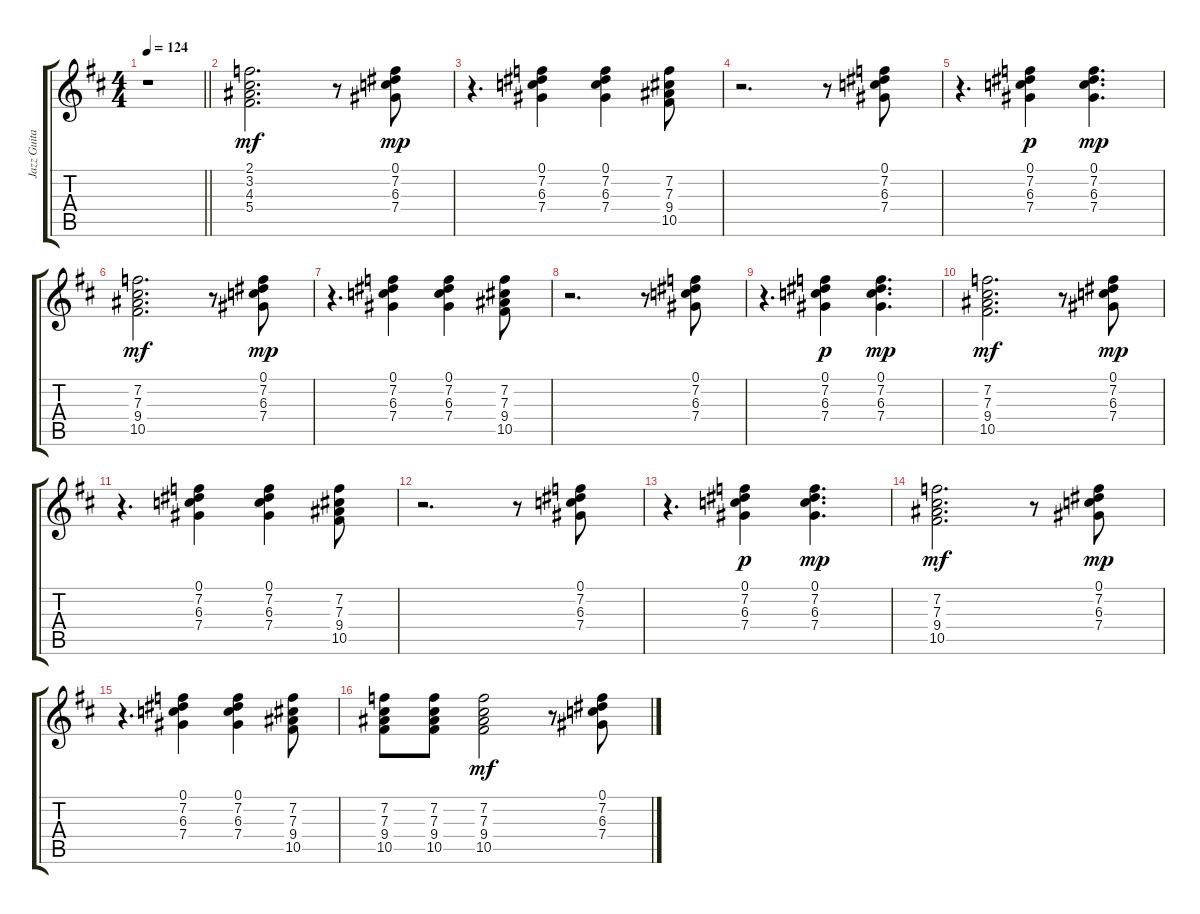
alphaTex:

\track ("Jazz Guitar" "Jazz Guita") {instrument electricguitarjazz}
\staff {score tabs}
\tuning (Eb4 Bb3 Gb3 Db3 Ab2 Eb2) {hide}
\ts (4 4)
\tempo 124
\clef g2
\barLineRight lightlight
\ks d
r.1{dy mf} |
(2.1 3.2 4.3 5.4).2{d} r.8 (0.1 7.2 6.3 7.4).8{dy mp} |
r.4{d} (0.1 7.2 6.3 7.4).4 (0.1 7.2 6.3 7.4).4 (7.2 7.3 9.4 10.5).8 |
r.2{d} r.8 (0.1 7.2 6.3 7.4).8 |
r.4{d} (0.1 7.2 6.3 7.4).4{dy p} (0.1 7.2 6.3 7.4).4{d dy mp} |
(7.2 7.3 9.4 10.5).2{d dy mf} r.8 (0.1 7.2 6.3 7.4).8{dy mp} |
r.4{d} (0.1 7.2 6.3 7.4).4 (0.1 7.2 6.3 7.4).4 (7.2 7.3 9.4 10.5).8 |
r.2{d} r.8 (0.1 7.2 6.3 7.4).8 |
r.4{d} (0.1 7.2 6.3 7.4).4{dy p} (0.1 7.2 6.3 7.4).4{d dy mp} |
(7.2 7.3 9.4 10.5).2{d dy mf} r.8 (0.1 7.2 6.3 7.4).8{dy mp} |
r.4{d} (0.1 7.2 6.3 7.4).4 (0.1 7.2 6.3 7.4).4 (7.2 7.3 9.4 10.5).8 |
r.2{d} r.8 (0.1 7.2 6.3 7.4).8 |
r.4{d} (0.1 7.2 6.3 7.4).4{dy p} (0.1 7.2 6.3 7.4).4{d dy mp} |
(7.2 7.3 9.4 10.5).2{d dy mf} r.8 (0.1 7.2 6.3 7.4).8{dy mp} |
r.4{d} (0.1 7.2 6.3 7.4).4 (0.1 7.2 6.3 7.4).4 (7.2 7.3 9.4 10.5).8 |
(7.2 7.3 9.4 10.5).8 (7.2 7.3 9.4 10.5).8 (7.2 7.3 9.4 10.5).2{dy mf} r.8 (0.1 7.2 6.3 7.4).8
